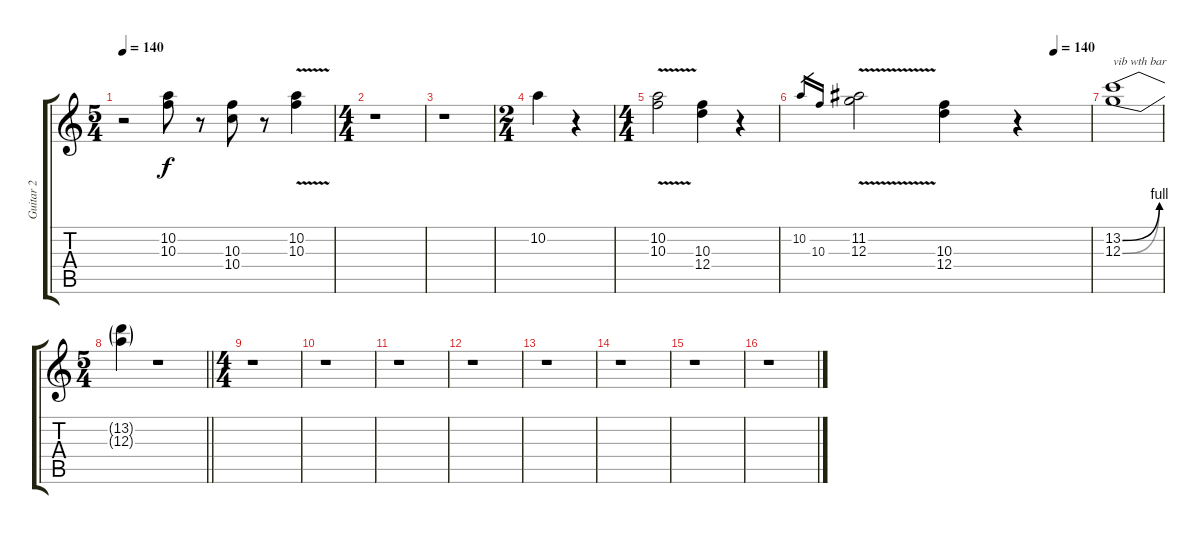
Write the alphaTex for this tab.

\track ("Guitar 2" "Guitar 2") {instrument overdrivenguitar}
\staff {score tabs}
\tuning (E4 B3 G3 D3 A2 E2) {hide}
\ts (5 4)
\tempo 140
\clef g2
\ks c
r.2{dy f} (10.2 10.3).8 r.8 (10.3 10.4).8 r.8 (10.2{v} 10.3{v}).4 |
\ts (4 4)
r.1 |
r.1 |
\ts (2 4)
10.2.4 r.4 |
\ts (4 4)
(10.2{v} 10.3{v}).2 (10.3 12.4).4 r.4 |
\tempo (140 0.875)
10.2.16{gr} 10.3.16{gr} (11.2{v} 12.3{v}).2 (10.3 12.4).4 r.4 |
(13.2{be (bend 0 0 60 4)} 12.3{be (bend 0 0 60 4)}).1{txt "vib wth bar"} |
\ts (5 4)
\barLineRight lightlight
(13.2{t} 12.3{t}).4 r.1 |
\ts (4 4)
r.1 |
r.1 |
r.1 |
r.1 |
r.1 |
r.1 |
r.1 |
r.1
